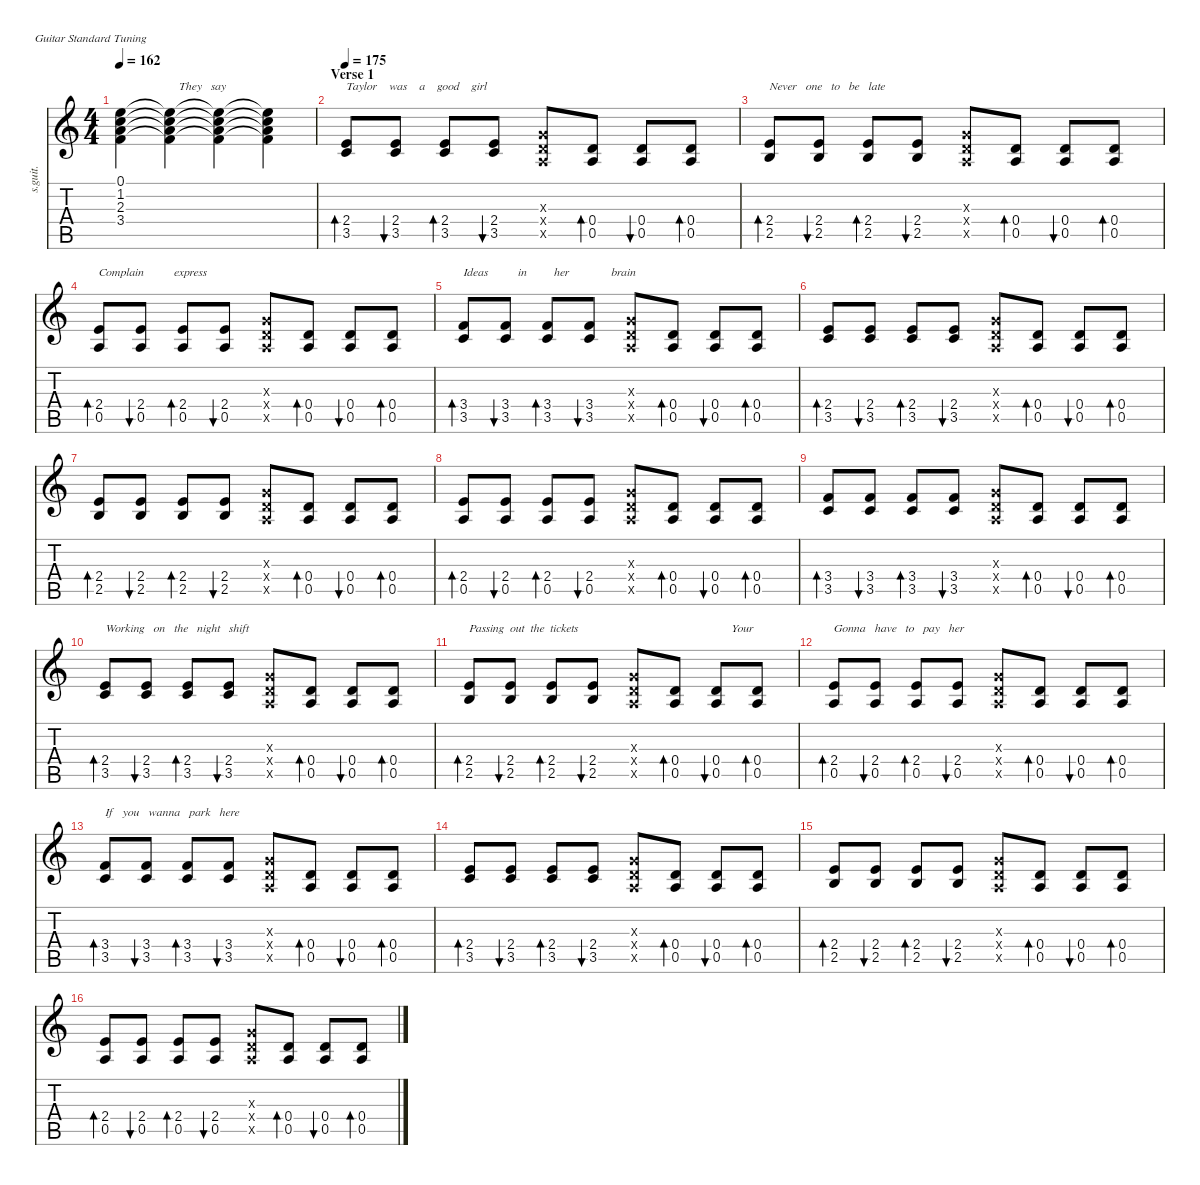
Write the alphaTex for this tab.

\defaultSystemsLayout 4
\hideDynamics
\bracketExtendMode nobrackets
\otherSystemsTrackNameOrientation horizontal
\track ("Track 1" "s.guit.") {instrument acousticguitarsteel}
\staff {score tabs}
\tuning (E4 B3 G3 D3 A2 E2)
\ts (4 4)
\tempo 162
\clef g2
\ks c
(0.1{t} 1.2{t} 2.3{t} 3.4{t}).4{dy f beam Down} (0.1{t} 1.2{t} 2.3{t} 3.4{t}).4{txt "   They   say" beam Down} (0.1{t} 1.2{t} 2.3{t} 3.4{t}).4{beam Down} (0.1{t} 1.2{t} 2.3{t} 3.4{t}).4{beam Down} |
\section ("" "Verse 1")
\tempo 175
(2.4 3.5).8{bd 120 txt "Taylor    was    a    good    girl" beam Up} (2.4 3.5).8{bu 120 beam Up} (2.4 3.5).8{bd 120 beam Up} (2.4 3.5).8{bu 120 beam Up} (0.3{x} 0.4{x} 0.5{x}).8{beam Up} (0.4 0.5).8{bd 120 beam Up} (0.4 0.5).8{bu 120 beam Up} (0.4 0.5).8{bd 120 beam Up} |
(2.4 2.5).8{bd 120 txt "Never   one   to   be   late" beam Up} (2.4 2.5).8{bu 120 beam Up} (2.4 2.5).8{bd 120 beam Up} (2.4 2.5).8{bu 120 beam Up} (0.3{x} 0.4{x} 0.5{x}).8{beam Up} (0.4 0.5).8{bd 120 beam Up} (0.4 0.5).8{bu 120 beam Up} (0.4 0.5).8{bd 120 beam Up} |
(2.4 0.5).8{bd 120 txt "Complain          express    " beam Up} (2.4 0.5).8{bu 120 beam Up} (2.4 0.5).8{bd 120 beam Up} (2.4 0.5).8{bu 120 beam Up} (0.3{x} 0.4{x} 0.5{x}).8{beam Up} (0.4 0.5).8{bd 120 beam Up} (0.4 0.5).8{bu 120 beam Up} (0.4 0.5).8{bd 120 beam Up} |
(3.4 3.5).8{bd 120 txt "Ideas          in         her              brain" beam Up} (3.4 3.5).8{bu 120 beam Up} (3.4 3.5).8{bd 120 beam Up} (3.4 3.5).8{bu 120 beam Up} (0.3{x} 0.4{x} 0.5{x}).8{beam Up} (0.4 0.5).8{bd 120 beam Up} (0.4 0.5).8{bu 120 beam Up} (0.4 0.5).8{bd 120 beam Up} |
(2.4 3.5).8{bd 120 beam Up} (2.4 3.5).8{bu 120 beam Up} (2.4 3.5).8{bd 120 beam Up} (2.4 3.5).8{bu 120 beam Up} (0.3{x} 0.4{x} 0.5{x}).8{beam Up} (0.4 0.5).8{bd 120 beam Up} (0.4 0.5).8{bu 120 beam Up} (0.4 0.5).8{bd 120 beam Up} |
(2.4 2.5).8{bd 120 beam Up} (2.4 2.5).8{bu 120 beam Up} (2.4 2.5).8{bd 120 beam Up} (2.4 2.5).8{bu 120 beam Up} (0.3{x} 0.4{x} 0.5{x}).8{beam Up} (0.4 0.5).8{bd 120 beam Up} (0.4 0.5).8{bu 120 beam Up} (0.4 0.5).8{bd 120 beam Up} |
(2.4 0.5).8{bd 120 beam Up} (2.4 0.5).8{bu 120 beam Up} (2.4 0.5).8{bd 120 beam Up} (2.4 0.5).8{bu 120 beam Up} (0.3{x} 0.4{x} 0.5{x}).8{beam Up} (0.4 0.5).8{bd 120 beam Up} (0.4 0.5).8{bu 120 beam Up} (0.4 0.5).8{bd 120 beam Up} |
(3.4 3.5).8{bd 120 beam Up} (3.4 3.5).8{bu 120 beam Up} (3.4 3.5).8{bd 120 beam Up} (3.4 3.5).8{bu 120 beam Up} (0.3{x} 0.4{x} 0.5{x}).8{beam Up} (0.4 0.5).8{bd 120 beam Up} (0.4 0.5).8{bu 120 beam Up} (0.4 0.5).8{bd 120 beam Up} |
(2.4 3.5).8{bd 120 txt "Working   on   the   night   shift" beam Up} (2.4 3.5).8{bu 120 beam Up} (2.4 3.5).8{bd 120 beam Up} (2.4 3.5).8{bu 120 beam Up} (0.3{x} 0.4{x} 0.5{x}).8{beam Up} (0.4 0.5).8{bd 120 beam Up} (0.4 0.5).8{bu 120 beam Up} (0.4 0.5).8{bd 120 beam Up} |
(2.4 2.5).8{bd 120 txt "Passing  out  the  tickets" beam Up} (2.4 2.5).8{bu 120 beam Up} (2.4 2.5).8{bd 120 beam Up} (2.4 2.5).8{bu 120 beam Up} (0.3{x} 0.4{x} 0.5{x}).8{beam Up} (0.4 0.5).8{bd 120 beam Up} (0.4 0.5).8{bu 120 txt "     Your" beam Up} (0.4 0.5).8{bd 120 beam Up} |
(2.4 0.5).8{bd 120 txt "Gonna   have   to   pay   her" beam Up} (2.4 0.5).8{bu 120 beam Up} (2.4 0.5).8{bd 120 beam Up} (2.4 0.5).8{bu 120 beam Up} (0.3{x} 0.4{x} 0.5{x}).8{beam Up} (0.4 0.5).8{bd 120 beam Up} (0.4 0.5).8{bu 120 beam Up} (0.4 0.5).8{bd 120 beam Up} |
(3.4 3.5).8{bd 120 txt "If   you   wanna   park   here" beam Up} (3.4 3.5).8{bu 120 beam Up} (3.4 3.5).8{bd 120 beam Up} (3.4 3.5).8{bu 120 beam Up} (0.3{x} 0.4{x} 0.5{x}).8{beam Up} (0.4 0.5).8{bd 120 beam Up} (0.4 0.5).8{bu 120 beam Up} (0.4 0.5).8{bd 120 beam Up} |
(2.4 3.5).8{bd 120 beam Up} (2.4 3.5).8{bu 120 beam Up} (2.4 3.5).8{bd 120 beam Up} (2.4 3.5).8{bu 120 beam Up} (0.3{x} 0.4{x} 0.5{x}).8{beam Up} (0.4 0.5).8{bd 120 beam Up} (0.4 0.5).8{bu 120 beam Up} (0.4 0.5).8{bd 120 beam Up} |
(2.4 2.5).8{bd 120 beam Up} (2.4 2.5).8{bu 120 beam Up} (2.4 2.5).8{bd 120 beam Up} (2.4 2.5).8{bu 120 beam Up} (0.3{x} 0.4{x} 0.5{x}).8{beam Up} (0.4 0.5).8{bd 120 beam Up} (0.4 0.5).8{bu 120 beam Up} (0.4 0.5).8{bd 120 beam Up} |
(2.4 0.5).8{bd 120 beam Up} (2.4 0.5).8{bu 120 beam Up} (2.4 0.5).8{bd 120 beam Up} (2.4 0.5).8{bu 120 beam Up} (0.3{x} 0.4{x} 0.5{x}).8{beam Up} (0.4 0.5).8{bd 120 beam Up} (0.4 0.5).8{bu 120 beam Up} (0.4 0.5).8{bd 120 beam Up}
